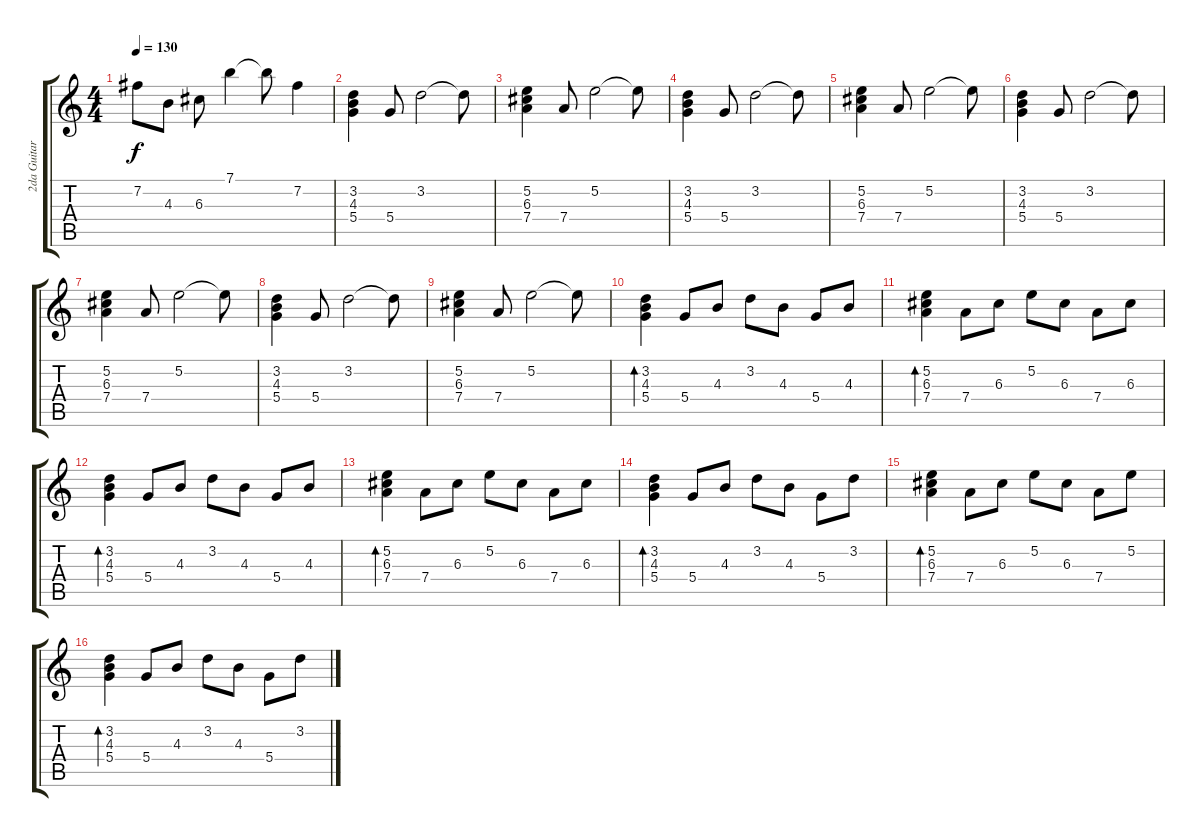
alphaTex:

\track ("2da Guitarra" "2da Guitar") {instrument electricguitarclean}
\staff {score tabs}
\tuning (E4 B3 G3 D3 A2 E2) {hide}
\ts (4 4)
\tempo 130
\clef g2
\ks c
7.2{t}.8{dy f} 4.3.8 6.3.8 7.1.4 7.1{t}.8 7.2.4 |
(3.2 4.3 5.4).4 5.4.8 3.2.2 3.2{t}.8 |
(5.2 6.3 7.4).4 7.4.8 5.2.2 5.2{t}.8 |
(3.2 4.3 5.4).4 5.4.8 3.2.2 3.2{t}.8 |
(5.2 6.3 7.4).4 7.4.8 5.2.2 5.2{t}.8 |
(3.2 4.3 5.4).4 5.4.8 3.2.2 3.2{t}.8 |
(5.2 6.3 7.4).4 7.4.8 5.2.2 5.2{t}.8 |
(3.2 4.3 5.4).4 5.4.8 3.2.2 3.2{t}.8 |
(5.2 6.3 7.4).4 7.4.8 5.2.2 5.2{t}.8 |
(3.2 4.3 5.4).4{bd 240} 5.4.8 4.3.8 3.2.8 4.3.8 5.4.8 4.3.8 |
(5.2 6.3 7.4).4{bd 240} 7.4.8 6.3.8 5.2.8 6.3.8 7.4.8 6.3.8 |
(3.2 4.3 5.4).4{bd 240} 5.4.8 4.3.8 3.2.8 4.3.8 5.4.8 4.3.8 |
(5.2 6.3 7.4).4{bd 240} 7.4.8 6.3.8 5.2.8 6.3.8 7.4.8 6.3.8 |
(3.2 4.3 5.4).4{bd 240} 5.4.8 4.3.8 3.2.8 4.3.8 5.4.8 3.2.8 |
(5.2 6.3 7.4).4{bd 240} 7.4.8 6.3.8 5.2.8 6.3.8 7.4.8 5.2.8 |
(3.2 4.3 5.4).4{bd 240} 5.4.8 4.3.8 3.2.8 4.3.8 5.4.8 3.2.8
